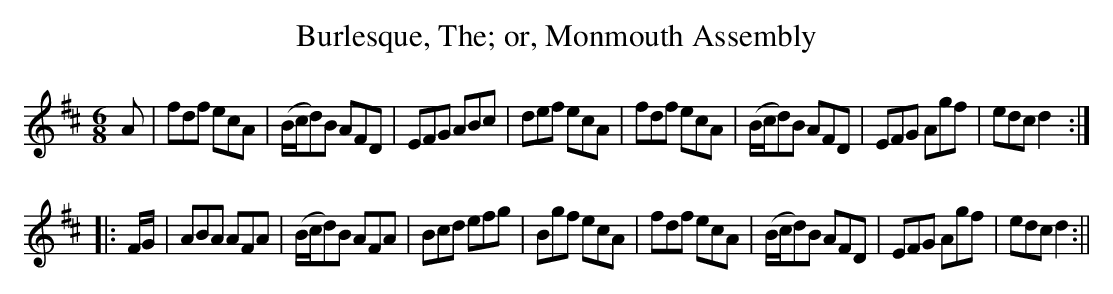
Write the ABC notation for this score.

X:1
T:Burlesque, The; or, Monmouth Assembly
M:6/8
L:1/8
K:D
A|fdf ecA|(B/c/d)B AFD|EFG ABc|def ecA|fdf ecA|(B/c/d)B AFD|EFG Agf|edc d2:|
|:F/G/|ABA AFA|(B/c/d)B AFA|Bcd efg|Bgf ecA|fdf ecA|(B/c/d)B AFD|EFG Agf|edc d2:||
